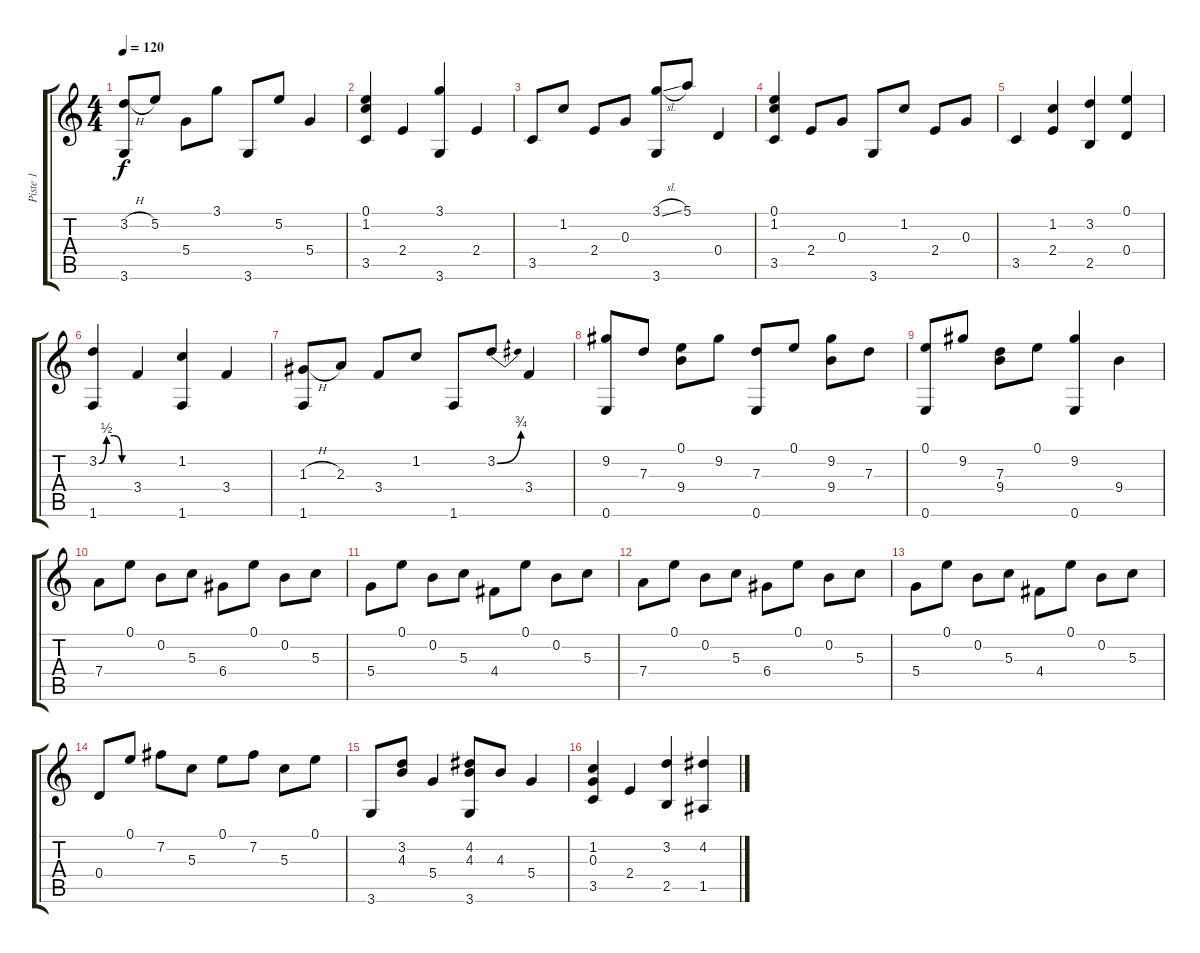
\track ("Piste 1" "Piste 1") {instrument acousticguitarnylon}
\staff {score tabs}
\tuning (E4 B3 G3 D3 A2 E2) {hide}
\ts (4 4)
\tempo 120
\clef g2
\ks c
(3.2{h} 3.6).8{dy f} 5.2.8 5.4.8 3.1.8 3.6.8 5.2.8 5.4.4 |
(0.1 1.2 3.5).4 2.4.4 (3.1 3.6).4 2.4.4 |
3.5.8 1.2.8 2.4.8 0.3.8 (3.1{sl} 3.6).8 5.1.8 0.4.4 |
(0.1 1.2 3.5).4 2.4.8 0.3.8 3.6.8 1.2.8 2.4.8 0.3.8 |
3.5.4 (1.2 2.4).4 (3.2 2.5).4 (0.1 0.4).4 |
(3.2{be (custom 0 0 15 2 30 2 45 0 60 0)} 1.6).4 3.4.4 (1.2 1.6).4 3.4.4 |
(1.3{h} 1.6).8 2.3.8 3.4.8 1.2.8 1.6.8 3.2{be (bend 0 0 60 3)}.8 3.4.4 |
(9.2 0.6).8 7.3.8 (0.1 9.4).8 9.2.8 (7.3 0.6).8 0.1.8 (9.2 9.4).8 7.3.8 |
(0.1 0.6).8 9.2.8 (7.3 9.4).8 0.1.8 (9.2 0.6).4 9.4.4 |
7.4.8 0.1.8 0.2.8 5.3.8 6.4.8 0.1.8 0.2.8 5.3.8 |
5.4.8 0.1.8 0.2.8 5.3.8 4.4.8 0.1.8 0.2.8 5.3.8 |
7.4.8 0.1.8 0.2.8 5.3.8 6.4.8 0.1.8 0.2.8 5.3.8 |
5.4.8 0.1.8 0.2.8 5.3.8 4.4.8 0.1.8 0.2.8 5.3.8 |
0.4.8 0.1.8 7.2.8 5.3.8 0.1.8 7.2.8 5.3.8 0.1.8 |
3.6.8 (3.2 4.3).8 5.4.4 (4.2 4.3 3.6).8 4.3.8 5.4.4 |
(1.2 0.3 3.5).4 2.4.4 (3.2 2.5).4 (4.2 1.5).4
